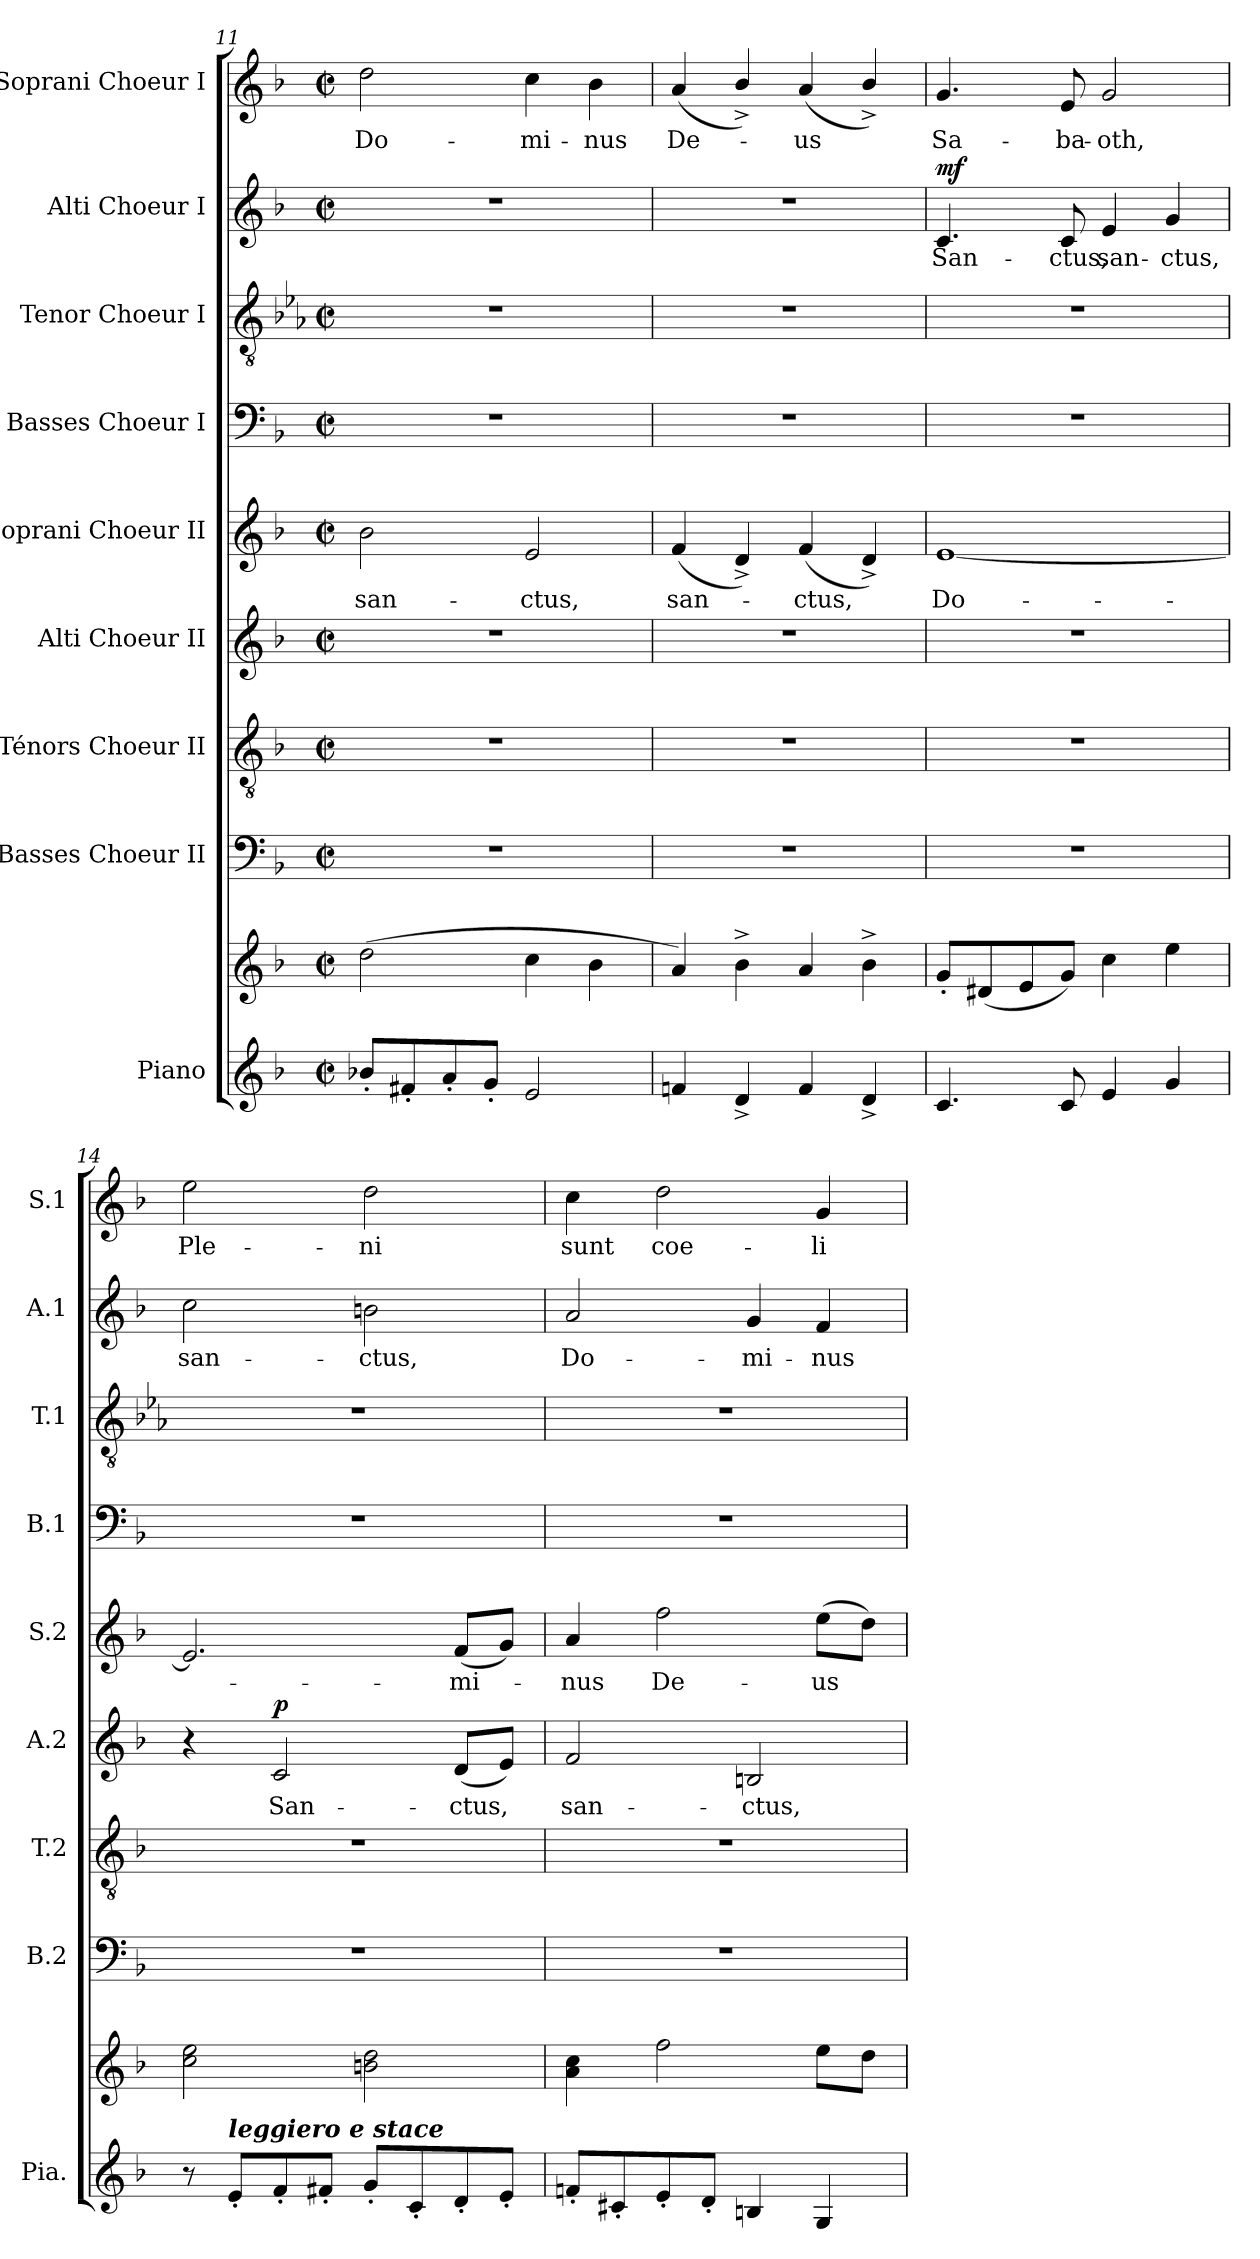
**kern	**kern	**kern	**kern	**kern	**text	**dynam	**kern	**text	**kern	**kern	**kern	**text	**dynam	**kern	**text
*part9	*part9	*part8	*part7	*part6	*part6	*part6	*part5	*part5	*part4	*part3	*part2	*part2	*part2	*part1	*part1
*staff10	*staff9	*staff8	*staff7	*staff6	*staff6	*staff6	*staff5	*staff5	*staff4	*staff3	*staff2	*staff2	*staff2	*staff1	*staff1
*I"Piano	*	*I"Basses Choeur II	*I"Ténors Choeur II	*I"Alti Choeur II	*	*	*I"Soprani Choeur II	*	*I"Basses Choeur I	*I"Tenor Choeur I	*I"Alti Choeur I	*	*	*I"Soprani Choeur I	*
*I'Pia.	*	*I'B.2	*I'T.2	*I'A.2	*	*	*I'S.2	*	*I'B.1	*I'T.1	*I'A.1	*	*	*I'S.1	*
*clefG2	*clefG2	*clefF4	*clefGv2	*clefG2	*	*	*clefG2	*	*clefF4	*clefGv2	*clefG2	*	*	*clefG2	*
*	*	*	*	*	*	*	*	*	*	*ITrd8c14	*	*	*	*	*
*k[b-]	*k[b-]	*k[b-]	*k[b-]	*k[b-]	*	*	*k[b-]	*	*k[b-]	*k[b-e-a-]	*k[b-]	*	*	*k[b-]	*
*M2/2	*M2/2	*M2/2	*M2/2	*M2/2	*	*	*M2/2	*	*M2/2	*M2/2	*M2/2	*	*	*M2/2	*
*met(c|)	*met(c|)	*met(c|)	*met(c|)	*met(c|)	*	*	*met(c|)	*	*met(c|)	*met(c|)	*met(c|)	*	*	*met(c|)	*
=11	=11	=11	=11	=11	=11	=11	=11	=11	=11	=11	=11	=11	=11	=11	=11
8b-X'/L	(2dd\	1r	1r	1r	.	.	2b-\	san-	1r	1r	1r	.	.	2dd\	Do-
8f#X'/	.	.	.	.	.	.	.	.	.	.	.	.	.	.	.
8a'/	.	.	.	.	.	.	.	.	.	.	.	.	.	.	.
8g'/J	.	.	.	.	.	.	.	.	.	.	.	.	.	.	.
2e/	4cc\	.	.	.	.	.	2e/	-ctus,	.	.	.	.	.	4cc\	-mi-
.	4b-\	.	.	.	.	.	.	.	.	.	.	.	.	4b-\	-nus
!!LO:PB:g=z
=12	=12	=12	=12	=12	=12	=12	=12	=12	=12	=12	=12	=12	=12	=12	=12
4fn/	4a/)	1r	1r	1r	.	.	(4f/	san-	1r	1r	1r	.	.	(4a/	De-
4d^/	4b-^\	.	.	.	.	.	4d^/)	.	.	.	.	.	.	4b-^/)	.
4f/	4a/	.	.	.	.	.	(4f/	-ctus,	.	.	.	.	.	(4a/	-us
4d^/	4b-^\	.	.	.	.	.	4d^/)	.	.	.	.	.	.	4b-^/)	.
=13	=13	=13	=13	=13	=13	=13	=13	=13	=13	=13	=13	=13	=13	=13	=13
!	!	!	!	!	!	!	!	!	!	!	!	!	!LO:DY:a	!	!
4.c/	8g'/L	1r	1r	1r	.	.	[1e	Do-	1r	1r	4.c/	San-	mf	4.g/	Sa-
.	(8d#X/	.	.	.	.	.	.	.	.	.	.	.	.	.	.
.	8e/	.	.	.	.	.	.	.	.	.	.	.	.	.	.
8c/	8g/J)	.	.	.	.	.	.	.	.	.	8c/	-ctus,	.	8e/	-ba-
4e/	4cc\	.	.	.	.	.	.	.	.	.	4e/	san-	.	2g/	-oth,
4g/	4ee\	.	.	.	.	.	.	.	.	.	4g/	-ctus,	.	.	.
=14	=14	=14	=14	=14	=14	=14	=14	=14	=14	=14	=14	=14	=14	=14	=14
8r	2cc\ 2ee\	1r	1r	4r	.	.	2.e/]	.	1r	1r	2cc\	san-	.	2ee\	Ple-
!LO:TX:a:Bi:t=leggiero e stace	!	!	!	!	!	!	!	!	!	!	!	!	!	!	!
8e'/L	.	.	.	.	.	.	.	.	.	.	.	.	.	.	.
!	!	!	!	!	!	!LO:DY:a	!	!	!	!	!	!	!	!	!
8f'/	.	.	.	2c/	San-	p	.	.	.	.	.	.	.	.	.
8f#X'/J	.	.	.	.	.	.	.	.	.	.	.	.	.	.	.
8g'/L	2bn\ 2dd\	.	.	.	.	.	.	.	.	.	2bn\	-ctus,	.	2dd\	-ni
8c'/	.	.	.	.	.	.	.	.	.	.	.	.	.	.	.
8d'/	.	.	.	(8d/L	-ctus,	.	(8f/L	-mi-	.	.	.	.	.	.	.
8e'/J	.	.	.	8e/J)	.	.	8g/J)	.	.	.	.	.	.	.	.
=15	=15	=15	=15	=15	=15	=15	=15	=15	=15	=15	=15	=15	=15	=15	=15
8fn'/L	4a\ 4cc\	1r	1r	2f/	san-	.	4a/	-nus	1r	1r	2a/	Do-	.	4cc\	sunt
8c#X'/	.	.	.	.	.	.	.	.	.	.	.	.	.	.	.
8e'/	2ff\	.	.	.	.	.	2ff\	De-	.	.	.	.	.	2dd\	coe-
8d'/J	.	.	.	.	.	.	.	.	.	.	.	.	.	.	.
4Bn/	.	.	.	2Bn/	-ctus,	.	.	.	.	.	4g/	-mi-	.	.	.
4G/	8ee\L	.	.	.	.	.	(8ee\L	-us	.	.	4f/	-nus	.	4g/	-li
.	8dd\J	.	.	.	.	.	8dd\J)	.	.	.	.	.	.	.	.
=	=	=	=	=	=	=	=	=	=	=	=	=	=	=	=
*-	*-	*-	*-	*-	*-	*-	*-	*-	*-	*-	*-	*-	*-	*-	*-
